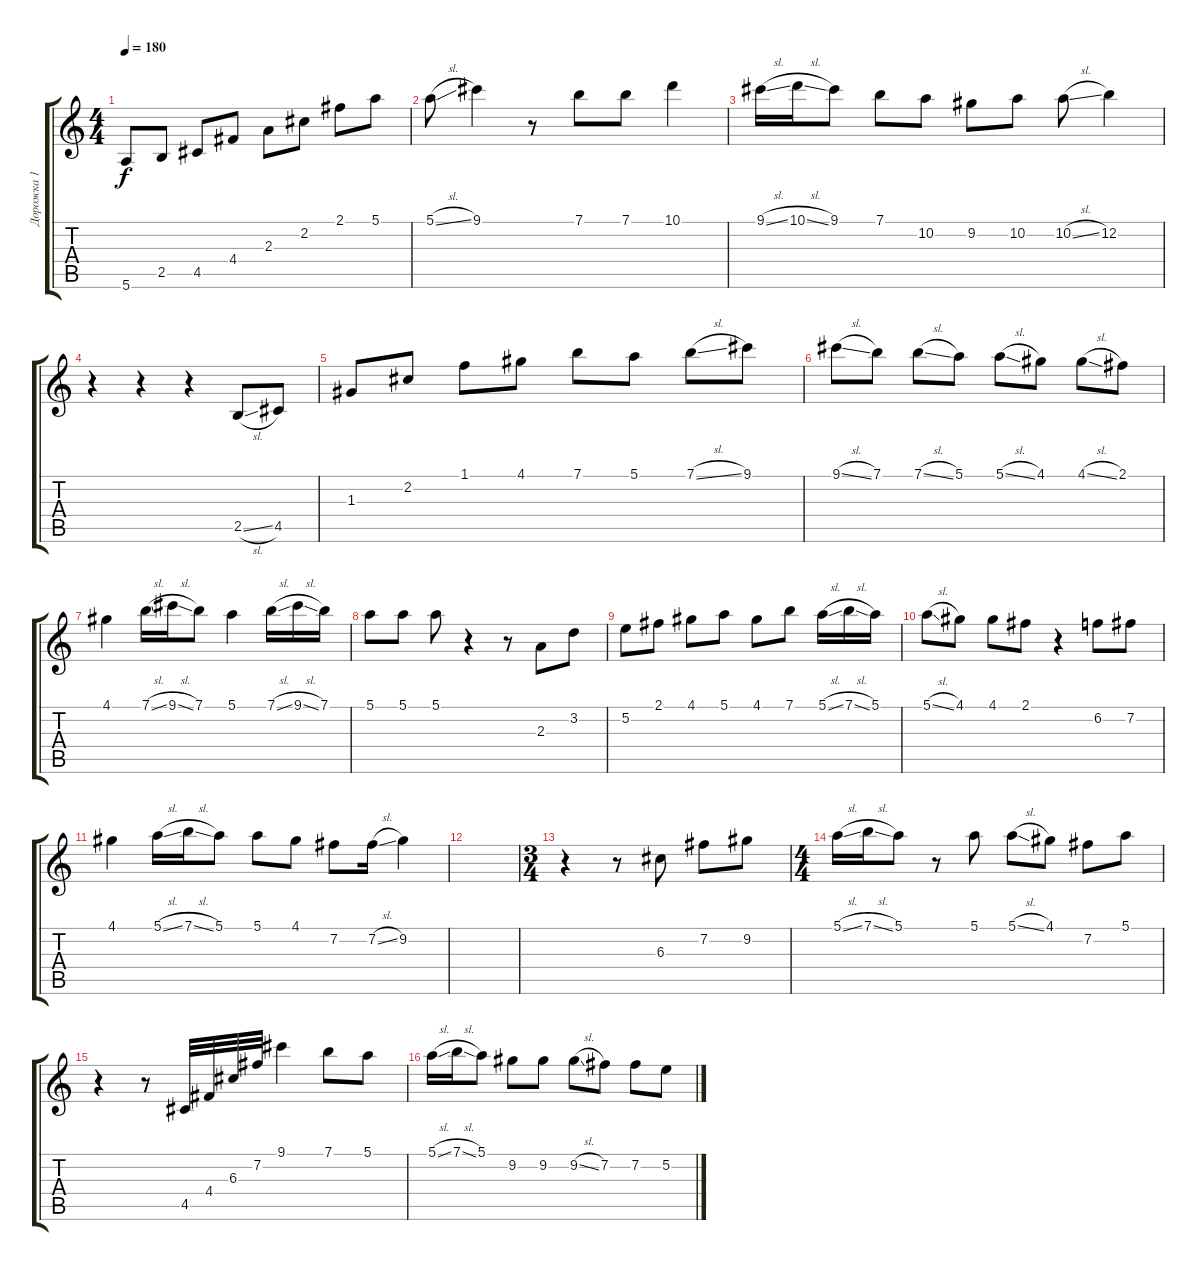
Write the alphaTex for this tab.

\track ("Дорожка 1" "Дорожка 1") {instrument acousticguitarsteel}
\staff {score tabs}
\tuning (E4 B3 G3 D3 A2 E2) {hide}
\ts (4 4)
\tempo 180
\clef g2
\ks c
5.6.8{dy f} 2.5.8 4.5.8 4.4.8 2.3.8 2.2.8 2.1.8 5.1.8 |
5.1{sl}.8 9.1.4 r.8 7.1.8 7.1.8 10.1.4 |
9.1{sl}.16 10.1{sl}.16 9.1.8 7.1.8 10.2.8 9.2.8 10.2.8 10.2{sl}.8 12.2.4 |
r.4 r.4 r.4 2.5{sl}.8 4.5.8 |
1.3.8 2.2.8 1.1.8 4.1.8 7.1.8 5.1.8 7.1{sl}.8 9.1.8 |
9.1{sl}.8 7.1.8 7.1{sl}.8 5.1.8 5.1{sl}.8 4.1.8 4.1{sl}.8 2.1.8 |
4.1.4 7.1{sl}.16 9.1{sl}.16 7.1.8 5.1.4 7.1{sl}.16 9.1{sl}.16 7.1.16 |
5.1.8 5.1.8 5.1.8 r.4 r.8 2.3.8 3.2.8 |
5.2.8 2.1.8 4.1.8 5.1.8 4.1.8 7.1.8 5.1{sl}.16 7.1{sl}.16 5.1.16 |
5.1{sl}.8 4.1.8 4.1.8 2.1.8 r.4 6.2.8 7.2.8 |
4.1.4 5.1{sl}.16 7.1{sl}.16 5.1.8 5.1.8 4.1.8 7.2.8 7.2{sl}.16 9.2.4 |
|
\ts (3 4)
r.4 r.8 6.3.8 7.2.8 9.2.8 |
\ts (4 4)
5.1{sl}.16 7.1{sl}.16 5.1.8 r.8 5.1.8 5.1{sl}.8 4.1.8 7.2.8 5.1.8 |
r.4 r.8 4.5.32 4.4.32 6.3.32 7.2.32 9.1.4 7.1.8 5.1.8 |
5.1{sl}.16 7.1{sl}.16 5.1.8 9.2.8 9.2.8 9.2{sl}.8 7.2.8 7.2.8 5.2.8
